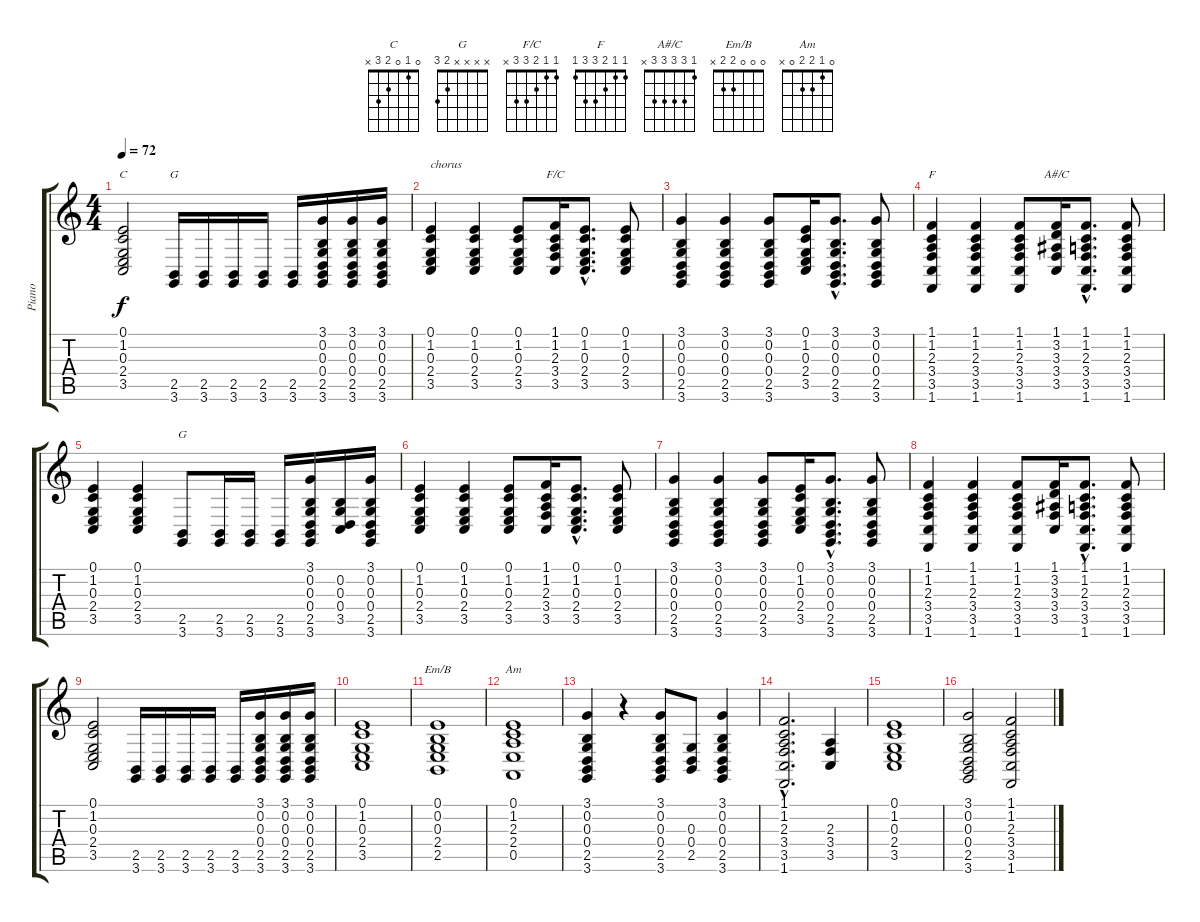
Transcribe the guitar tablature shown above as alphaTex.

\track ("Piano" "Piano") {instrument acousticgrandpiano}
\staff {score tabs}
\tuning (E4 B3 G3 D3 A2 E2) {hide}
\chord ("C" 0 1 0 2 3 x)
\chord ("G" 3 0 0 0 2 3)
\chord ("F/C" 1 1 2 3 3 x)
\chord ("F" 1 1 2 3 3 1)
\chord ("A#/C" 1 3 3 3 3 x)
\chord ("G" x x x x 2 3)
\chord ("Em/B" 0 0 0 2 2 x)
\chord ("Am" 0 1 2 2 0 x)
\ts (4 4)
\tempo 72
\clef g2
\ks c
(0.1 1.2 0.3 2.4 3.5).2{ch "C" dy f} (2.5 3.6).16{ch "G"} (2.5 3.6).16 (2.5 3.6).16 (2.5 3.6).16 (2.5 3.6).16 (3.1 0.2 0.3 0.4 2.5 3.6).16 (3.1 0.2 0.3 0.4 2.5 3.6).16 (3.1 0.2 0.3 0.4 2.5 3.6).16 |
(0.1 1.2 0.3 2.4 3.5).4{txt "chorus"} (0.1 1.2 0.3 2.4 3.5).4 (0.1 1.2 0.3 2.4 3.5).8 (1.1 1.2 2.3 3.4 3.5).16{ch "F/C"} (0.1{hac} 1.2{hac} 0.3{hac} 2.4{hac} 3.5{hac}).8{d} (0.1 1.2 0.3 2.4 3.5).8 |
(3.1 0.2 0.3 0.4 2.5 3.6).4 (3.1 0.2 0.3 0.4 2.5 3.6).4 (3.1 0.2 0.3 0.4 2.5 3.6).8 (0.1 1.2 0.3 2.4 3.5).16 (3.1{hac} 0.2{hac} 0.3{hac} 0.4{hac} 2.5{hac} 3.6{hac}).8{d} (3.1 0.2 0.3 0.4 2.5 3.6).8 |
(1.1 1.2 2.3 3.4 3.5 1.6).4{ch "F"} (1.1 1.2 2.3 3.4 3.5 1.6).4 (1.1 1.2 2.3 3.4 3.5 1.6).8 (1.1 3.2 3.3 3.4 3.5).16{ch "A#/C"} (1.1{hac} 1.2{hac} 2.3{hac} 3.4{hac} 3.5{hac} 1.6{hac}).8{d} (1.1 1.2 2.3 3.4 3.5 1.6).8 |
(0.1 1.2 0.3 2.4 3.5).4 (0.1 1.2 0.3 2.4 3.5).4 (2.5 3.6).8{ch "G"} (2.5 3.6).16 (2.5 3.6).16 (2.5 3.6).16 (3.1 0.2 0.3 0.4 2.5 3.6).16 (0.2 0.3 0.4 3.5).16 (3.1 0.2 0.3 0.4 2.5 3.6).16 |
(0.1 1.2 0.3 2.4 3.5).4 (0.1 1.2 0.3 2.4 3.5).4 (0.1 1.2 0.3 2.4 3.5).8 (1.1 1.2 2.3 3.4 3.5).16 (0.1{hac} 1.2{hac} 0.3{hac} 2.4{hac} 3.5{hac}).8{d} (0.1 1.2 0.3 2.4 3.5).8 |
(3.1 0.2 0.3 0.4 2.5 3.6).4 (3.1 0.2 0.3 0.4 2.5 3.6).4 (3.1 0.2 0.3 0.4 2.5 3.6).8 (0.1 1.2 0.3 2.4 3.5).16 (3.1{hac} 0.2{hac} 0.3{hac} 0.4{hac} 2.5{hac} 3.6{hac}).8{d} (3.1 0.2 0.3 0.4 2.5 3.6).8 |
(1.1 1.2 2.3 3.4 3.5 1.6).4 (1.1 1.2 2.3 3.4 3.5 1.6).4 (1.1 1.2 2.3 3.4 3.5 1.6).8 (1.1 3.2 3.3 3.4 3.5).16 (1.1{hac} 1.2{hac} 2.3{hac} 3.4{hac} 3.5{hac} 1.6{hac}).8{d} (1.1 1.2 2.3 3.4 3.5 1.6).8 |
(0.1 1.2 0.3 2.4 3.5).2 (2.5 3.6).16 (2.5 3.6).16 (2.5 3.6).16 (2.5 3.6).16 (2.5 3.6).16 (3.1 0.2 0.3 0.4 2.5 3.6).16 (3.1 0.2 0.3 0.4 2.5 3.6).16 (3.1 0.2 0.3 0.4 2.5 3.6).16 |
(0.1 1.2 0.3 2.4 3.5).1 |
(0.1 0.2 0.3 2.4 2.5).1{ch "Em/B"} |
(0.1 1.2 2.3 2.4 0.5).1{ch "Am"} |
(3.1 0.2 0.3 0.4 2.5 3.6).4 r.4 (3.1 0.2 0.3 0.4 2.5 3.6).8 (0.3 0.4 2.5).8 (3.1 0.2 0.3 0.4 2.5 3.6).4 |
(1.1{hac} 1.2{hac} 2.3{hac} 3.4{hac} 3.5{hac} 1.6{hac}).2{d} (2.3 3.4 3.5).4 |
(0.1 1.2 0.3 2.4 3.5).1 |
(3.1 0.2 0.3 0.4 2.5 3.6).2 (1.1 1.2 2.3 3.4 3.5 1.6).2
